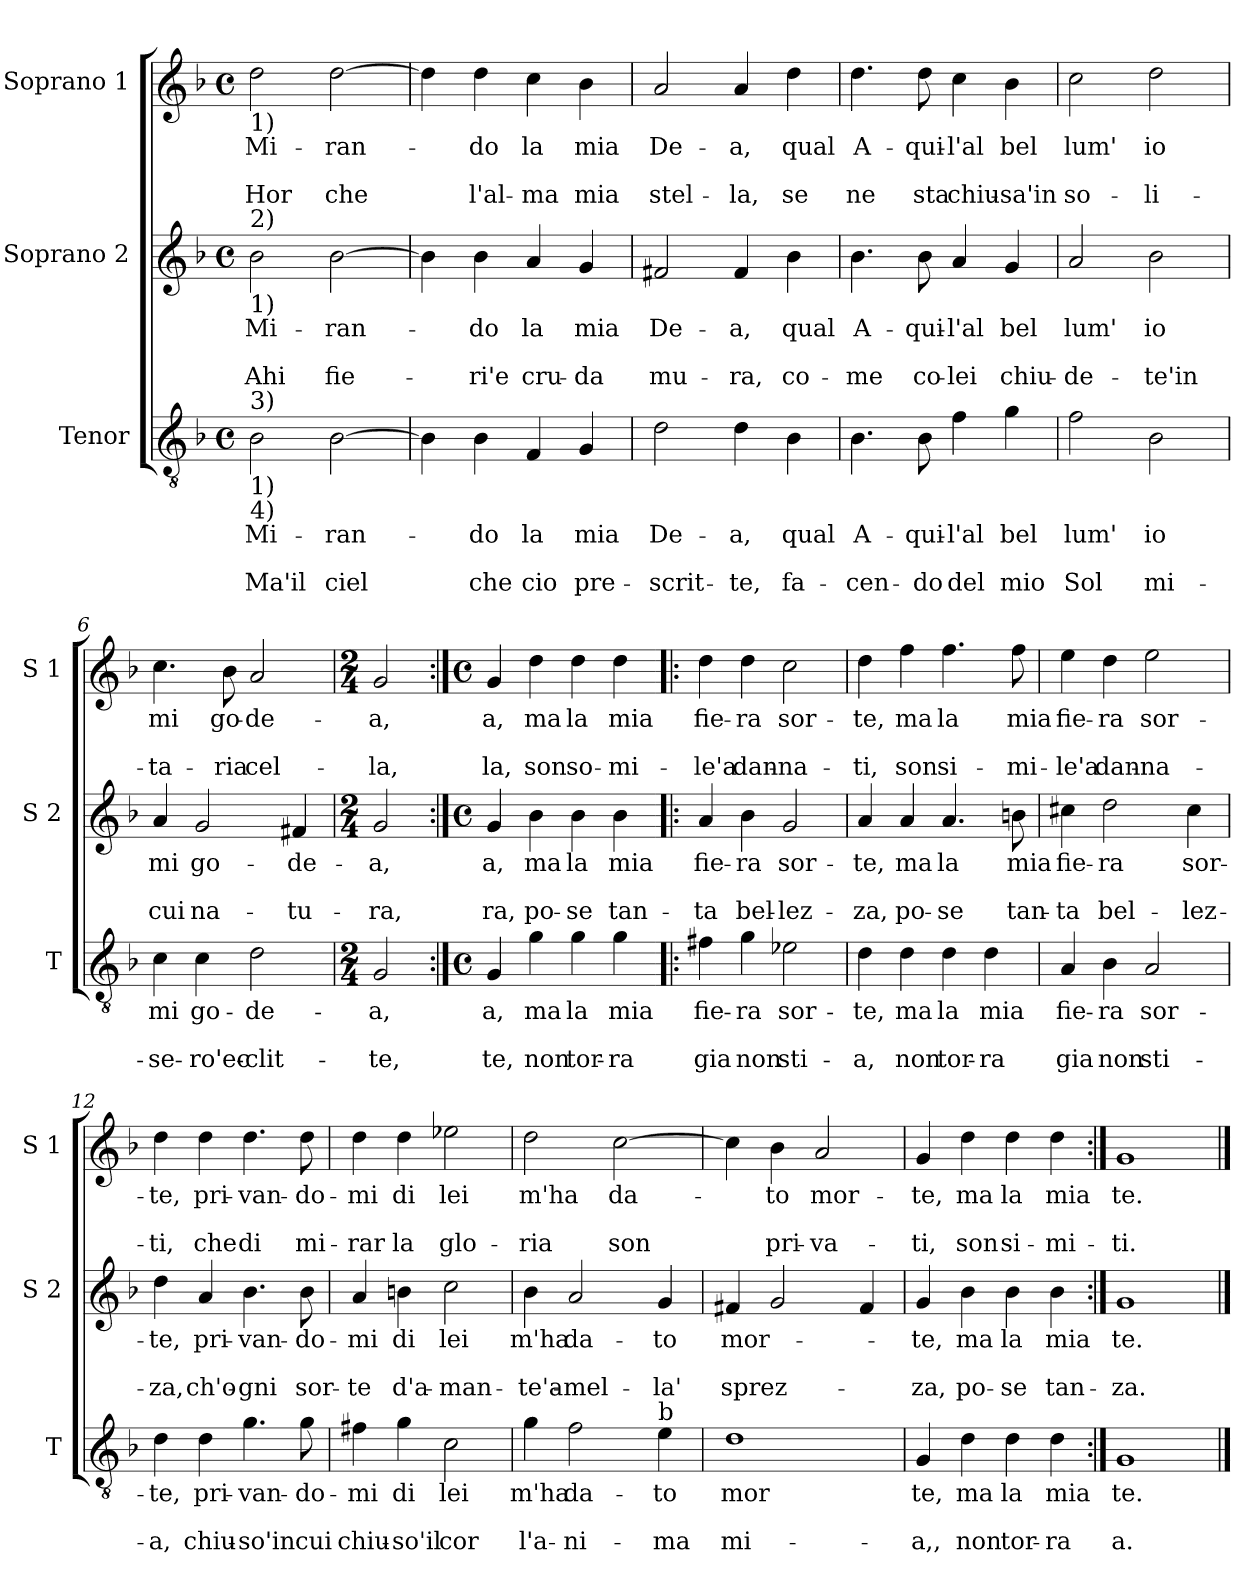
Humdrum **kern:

**kern	**text	**text	**text	**kern	**text	**text	**text	**kern	**text	**text	**text
*part3	*part3	*part3	*part3	*part2	*part2	*part2	*part2	*part1	*part1	*part1	*part1
*staff3	*staff3	*staff3	*staff3	*staff2	*staff2	*staff2	*staff2	*staff1	*staff1	*staff1	*staff1
*I"Tenor	*	*	*	*I"Soprano 2	*	*	*	*I"Soprano 1	*	*	*
*I'T	*	*	*	*I'S 2	*	*	*	*I'S 1	*	*	*
*clefGv2	*	*	*	*clefG2	*	*	*	*clefG2	*	*	*
*k[b-]	*	*	*	*k[b-]	*	*	*	*k[b-]	*	*	*
*F:	*	*	*	*F:	*	*	*	*F:	*	*	*
*M4/4	*	*	*	*M4/4	*	*	*	*M4/4	*	*	*
*met(c)	*	*	*	*met(c)	*	*	*	*met(c)	*	*	*
=1	=1	=1	=1	=1	=1	=1	=1	=1	=1	=1	=1
!	!	!	!	!	!	!	!	!LO:TX:b:t=1)	!	!	!
!	!	!	!	!LO:TX:a:t=2)	!	!	!	!	!	!	!
!	!	!	!	!LO:TX:b:t=1)	!	!	!	!	!	!	!
!LO:TX:a:t=3)	!	!	!	!	!	!	!	!	!	!	!
!LO:TX:b:t=1)	!	!	!	!	!	!	!	!	!	!	!
!LO:TX:b:t=4)	!	!	!	!	!	!	!	!	!	!	!
!	!LO:LY:b	!	!LO:LY:b	!	!LO:LY:b	!	!LO:LY:b	!	!LO:LY:b	!	!LO:LY:b
2B-\	Mi-	.	Ma'il	2b-\	Mi-	.	Ahi	2dd\	Mi-	.	Hor
!	!LO:LY:b	!	!LO:LY:b	!	!LO:LY:b	!	!LO:LY:b	!	!LO:LY:b	!	!LO:LY:b
[2B-\	-ran-	.	ciel	[2b-\	-ran-	.	fie-	[2dd\	-ran-	.	che
=2	=2	=2	=2	=2	=2	=2	=2	=2	=2	=2	=2
4B-\]	.	.	.	4b-\]	.	.	.	4dd\]	.	.	.
!	!LO:LY:b	!	!LO:LY:b	!	!LO:LY:b	!	!LO:LY:b	!	!LO:LY:b	!	!LO:LY:b
4B-\	-do	.	che	4b-\	-do	.	-ri'e	4dd\	-do	.	l'al-
!	!LO:LY:b	!	!LO:LY:b	!	!LO:LY:b	!	!LO:LY:b	!	!LO:LY:b	!	!LO:LY:b
4F/	la	.	cio	4a/	la	.	cru-	4cc\	la	.	-ma
!	!LO:LY:b	!	!LO:LY:b	!	!LO:LY:b	!	!LO:LY:b	!	!LO:LY:b	!	!LO:LY:b
4G/	mia	.	pre-	4g/	mia	.	-da	4b-\	mia	.	mia
=3	=3	=3	=3	=3	=3	=3	=3	=3	=3	=3	=3
!	!LO:LY:b	!	!LO:LY:b	!	!LO:LY:b	!	!LO:LY:b	!	!LO:LY:b	!	!LO:LY:b
2d\	De-	.	-scrit-	2f#X/	De-	.	mu-	2a/	De-	.	stel-
!	!LO:LY:b	!	!LO:LY:b	!	!LO:LY:b	!	!LO:LY:b	!	!LO:LY:b	!	!LO:LY:b
4d\	-a,	.	-te,	4f#/	-a,	.	-ra,	4a/	-a,	.	-la,
!	!LO:LY:b	!	!LO:LY:b	!	!LO:LY:b	!	!LO:LY:b	!	!LO:LY:b	!	!LO:LY:b
4B-\	qual	.	fa-	4b-\	qual	.	co-	4dd\	qual	.	se
=4	=4	=4	=4	=4	=4	=4	=4	=4	=4	=4	=4
!	!LO:LY:b	!	!LO:LY:b	!	!LO:LY:b	!	!LO:LY:b	!	!LO:LY:b	!	!LO:LY:b
4.B-\	A-	.	-cen-	4.b-\	A-	.	-me	4.dd\	A-	.	ne
!	!LO:LY:b	!	!LO:LY:b	!	!LO:LY:b	!	!LO:LY:b	!	!LO:LY:b	!	!LO:LY:b
8B-\	-qui-	.	-do	8b-\	-qui-	.	co-	8dd\	-qui-	.	sta
!	!LO:LY:b	!	!LO:LY:b	!	!LO:LY:b	!	!LO:LY:b	!	!LO:LY:b	!	!LO:LY:b
4f\	-l'al	.	del	4a/	-l'al	.	-lei	4cc\	-l'al	.	chiu-
!	!LO:LY:b	!	!LO:LY:b	!	!LO:LY:b	!	!LO:LY:b	!	!LO:LY:b	!	!LO:LY:b
4g\	bel	.	mio	4g/	bel	.	chiu-	4b-\	bel	.	-sa'in
!!LO:LB:g=z
=5	=5	=5	=5	=5	=5	=5	=5	=5	=5	=5	=5
!	!LO:LY:b	!	!LO:LY:b	!	!LO:LY:b	!	!LO:LY:b	!	!LO:LY:b	!	!LO:LY:b
2f\	lum'	.	Sol	2a/	lum'	.	-de-	2cc\	lum'	.	so-
!	!LO:LY:b	!	!LO:LY:b	!	!LO:LY:b	!	!LO:LY:b	!	!LO:LY:b	!	!LO:LY:b
2B-\	io	.	mi-	2b-\	io	.	-te'in	2dd\	io	.	-li-
=6	=6	=6	=6	=6	=6	=6	=6	=6	=6	=6	=6
!	!LO:LY:b	!	!LO:LY:b	!	!LO:LY:b	!	!LO:LY:b	!	!LO:LY:b	!	!LO:LY:b
4c\	mi	.	-se-	4a/	mi	.	cui	4.cc\	mi	.	-ta-
!	!LO:LY:b	!	!LO:LY:b	!	!LO:LY:b	!	!LO:LY:b	!	!	!	!
4c\	go-	.	-ro'ec-	2g/	go-	.	na-	.	.	.	.
!	!	!	!	!	!	!	!	!	!LO:LY:b	!	!LO:LY:b
.	.	.	.	.	.	.	.	8b-\	go-	.	-ria
!	!LO:LY:b	!	!LO:LY:b	!	!	!	!	!	!LO:LY:b	!	!LO:LY:b
2d\	-de-	.	-clit-	.	.	.	.	2a/	-de-	.	cel-
!	!	!	!	!	!LO:LY:b	!	!LO:LY:b	!	!	!	!
.	.	.	.	4f#X/	-de-	.	-tu-	.	.	.	.
=7	=7	=7	=7	=7	=7	=7	=7	=7	=7	=7	=7
*M2/4	*	*	*	*M2/4	*	*	*	*M2/4	*	*	*
!	!LO:LY:b	!	!LO:LY:b	!	!LO:LY:b	!	!LO:LY:b	!	!LO:LY:b	!	!LO:LY:b
2G/	-a,	.	-te,	2g/	-a,	.	-ra,	2g/	-a,	.	-la,
=8:|!	=8:|!	=8:|!	=8:|!	=8:|!	=8:|!	=8:|!	=8:|!	=8:|!	=8:|!	=8:|!	=8:|!
*M4/4	*	*	*	*M4/4	*	*	*	*M4/4	*	*	*
*met(c)	*	*	*	*met(c)	*	*	*	*met(c)	*	*	*
!	!LO:LY:b	!	!LO:LY:b	!	!LO:LY:b	!	!LO:LY:b	!	!LO:LY:b	!	!LO:LY:b
4G/	a,	.	te,	4g/	a,	.	ra,	4g/	a,	.	la,
!	!LO:LY:b	!	!LO:LY:b	!	!LO:LY:b	!	!LO:LY:b	!	!LO:LY:b	!	!LO:LY:b
4g\	ma	.	non	4b-\	ma	.	po-	4dd\	ma	.	son
!	!LO:LY:b	!	!LO:LY:b	!	!LO:LY:b	!	!LO:LY:b	!	!LO:LY:b	!	!LO:LY:b
4g\	la	.	tor-	4b-\	la	.	-se	4dd\	la	.	so-
!	!LO:LY:b	!	!LO:LY:b	!	!LO:LY:b	!	!LO:LY:b	!	!LO:LY:b	!	!LO:LY:b
4g\	mia	.	-ra	4b-\	mia	.	tan-	4dd\	mia	.	-mi-
!!LO:PB:g=z
=9!|:	=9!|:	=9!|:	=9!|:	=9!|:	=9!|:	=9!|:	=9!|:	=9!|:	=9!|:	=9!|:	=9!|:
!	!LO:LY:b	!	!LO:LY:b	!	!LO:LY:b	!	!LO:LY:b	!	!LO:LY:b	!	!LO:LY:b
4f#X\	fie-	.	gia	4a/	fie-	.	-ta	4dd\	fie-	.	-le'a
!	!LO:LY:b	!	!LO:LY:b	!	!LO:LY:b	!	!LO:LY:b	!	!LO:LY:b	!	!LO:LY:b
4g\	-ra	.	non	4b-\	-ra	.	bel-	4dd\	-ra	.	dan-
!	!LO:LY:b	!	!LO:LY:b	!	!LO:LY:b	!	!LO:LY:b	!	!LO:LY:b	!	!LO:LY:b
2e-X\	sor-	.	sti-	2g/	sor-	.	-lez-	2cc\	sor-	.	-na-
=10	=10	=10	=10	=10	=10	=10	=10	=10	=10	=10	=10
!	!LO:LY:b	!	!LO:LY:b	!	!LO:LY:b	!	!LO:LY:b	!	!LO:LY:b	!	!LO:LY:b
4d\	-te,	.	-a,	4a/	-te,	.	-za,	4dd\	-te,	.	-ti,
!	!LO:LY:b	!	!LO:LY:b	!	!LO:LY:b	!	!LO:LY:b	!	!LO:LY:b	!	!LO:LY:b
4d\	ma	.	non	4a/	ma	.	po-	4ff\	ma	.	son
!	!LO:LY:b	!	!LO:LY:b	!	!LO:LY:b	!	!LO:LY:b	!	!LO:LY:b	!	!LO:LY:b
4d\	la	.	tor-	4.a/	la	.	-se	4.ff\	la	.	si-
!	!LO:LY:b	!	!LO:LY:b	!	!	!	!	!	!	!	!
4d\	mia	.	-ra	.	.	.	.	.	.	.	.
!	!	!	!	!	!LO:LY:b	!	!LO:LY:b	!	!LO:LY:b	!	!LO:LY:b
.	.	.	.	8bn\	mia	.	tan-	8ff\	mia	.	-mi-
=11	=11	=11	=11	=11	=11	=11	=11	=11	=11	=11	=11
!	!LO:LY:b	!	!LO:LY:b	!	!LO:LY:b	!	!LO:LY:b	!	!LO:LY:b	!	!LO:LY:b
4A/	fie-	.	gia	4cc#X\	fie-	.	-ta	4ee\	fie-	.	-le'a
!	!LO:LY:b	!	!LO:LY:b	!	!LO:LY:b	!	!LO:LY:b	!	!LO:LY:b	!	!LO:LY:b
4B-\	-ra	.	non	2dd\	-ra	.	bel-	4dd\	-ra	.	dan-
!	!LO:LY:b	!	!LO:LY:b	!	!	!	!	!	!LO:LY:b	!	!LO:LY:b
2A/	sor-	.	sti-	.	.	.	.	2ee\	sor-	.	-na-
!	!	!	!	!	!LO:LY:b	!	!LO:LY:b	!	!	!	!
.	.	.	.	4cc#\	sor-	.	-lez-	.	.	.	.
=12	=12	=12	=12	=12	=12	=12	=12	=12	=12	=12	=12
!	!LO:LY:b	!	!LO:LY:b	!	!LO:LY:b	!	!LO:LY:b	!	!LO:LY:b	!	!LO:LY:b
4d\	-te,	.	-a,	4dd\	-te,	.	-za,	4dd\	-te,	.	-ti,
!	!LO:LY:b	!	!LO:LY:b	!	!LO:LY:b	!	!LO:LY:b	!	!LO:LY:b	!	!LO:LY:b
4d\	pri-	.	chiu-	4a/	pri-	.	ch'o-	4dd\	pri-	.	che
!	!LO:LY:b	!	!LO:LY:b	!	!LO:LY:b	!	!LO:LY:b	!	!LO:LY:b	!	!LO:LY:b
4.g\	-van-	.	-so'in	4.b-\	-van-	.	-gni	4.dd\	-van-	.	di
!	!LO:LY:b	!	!LO:LY:b	!	!LO:LY:b	!	!LO:LY:b	!	!LO:LY:b	!	!LO:LY:b
8g\	-do-	.	cui	8b-\	-do-	.	sor-	8dd\	-do-	.	mi-
=13	=13	=13	=13	=13	=13	=13	=13	=13	=13	=13	=13
!	!LO:LY:b	!	!LO:LY:b	!	!LO:LY:b	!	!LO:LY:b	!	!LO:LY:b	!	!LO:LY:b
4f#X\	-mi	.	chiu-	4a/	-mi	.	-te	4dd\	-mi	.	-rar
!	!LO:LY:b	!	!LO:LY:b	!	!LO:LY:b	!	!LO:LY:b	!	!LO:LY:b	!	!LO:LY:b
4g\	di	.	-so'il	4bn\	di	.	d'a-	4dd\	di	.	la
!	!LO:LY:b	!	!LO:LY:b	!	!LO:LY:b	!	!LO:LY:b	!	!LO:LY:b	!	!LO:LY:b
2c\	lei	.	cor	2cc\	lei	.	-man-	2ee-X\	lei	.	glo-
!!LO:LB:g=z
=14	=14	=14	=14	=14	=14	=14	=14	=14	=14	=14	=14
!	!LO:LY:b	!	!LO:LY:b	!	!LO:LY:b	!	!LO:LY:b	!	!LO:LY:b	!	!LO:LY:b
4g\	m'ha	.	l'a-	4b-\	m'ha	.	-te'a-	2dd\	m'ha	.	-ria
!	!LO:LY:b	!	!LO:LY:b	!	!LO:LY:b	!	!LO:LY:b	!	!	!	!
2f\	da-	.	-ni-	2a/	da-	.	-mel-	.	.	.	.
!	!	!	!	!	!	!	!	!	!LO:LY:b	!	!LO:LY:b
.	.	.	.	.	.	.	.	[2cc\	da-	.	son
!LO:TX:a:t=b	!	!	!	!	!	!	!	!	!	!	!
!	!LO:LY:b	!	!LO:LY:b	!	!LO:LY:b	!	!LO:LY:b	!	!	!	!
4e\	-to	.	-ma	4g/	-to	.	-la'	.	.	.	.
=15	=15	=15	=15	=15	=15	=15	=15	=15	=15	=15	=15
!	!LO:LY:b	!	!LO:LY:b	!	!LO:LY:b	!	!LO:LY:b	!	!	!	!
1d	mor	.	mi-	4f#X/	mor-	.	sprez-	4cc\]	.	.	.
!	!	!	!	!	!	!	!	!	!LO:LY:b	!	!LO:LY:b
.	.	.	.	2g/	.	.	.	4b-\	-to	.	pri-
!	!	!	!	!	!	!	!	!	!LO:LY:b	!	!LO:LY:b
.	.	.	.	.	.	.	.	2a/	mor-	.	-va-
.	.	.	.	4f#/	.	.	.	.	.	.	.
=16	=16	=16	=16	=16	=16	=16	=16	=16	=16	=16	=16
!	!LO:LY:b	!	!LO:LY:b	!	!LO:LY:b	!	!LO:LY:b	!	!LO:LY:b	!	!LO:LY:b
4G/	te,	.	-a,,	4g/	-te,	.	-za,	4g/	-te,	.	-ti,
!	!LO:LY:b	!	!LO:LY:b	!	!LO:LY:b	!	!LO:LY:b	!	!LO:LY:b	!	!LO:LY:b
4d\	ma	.	non	4b-\	ma	.	po-	4dd\	ma	.	son
!	!LO:LY:b	!	!LO:LY:b	!	!LO:LY:b	!	!LO:LY:b	!	!LO:LY:b	!	!LO:LY:b
4d\	la	.	tor-	4b-\	la	.	-se	4dd\	la	.	si-
!	!LO:LY:b	!	!LO:LY:b	!	!LO:LY:b	!	!LO:LY:b	!	!LO:LY:b	!	!LO:LY:b
4d\	mia	.	-ra	4b-\	mia	.	tan-	4dd\	mia	.	-mi-
=17:|!	=17:|!	=17:|!	=17:|!	=17:|!	=17:|!	=17:|!	=17:|!	=17:|!	=17:|!	=17:|!	=17:|!
!	!LO:LY:b	!	!LO:LY:b	!	!LO:LY:b	!	!LO:LY:b	!	!LO:LY:b	!	!LO:LY:b
1G	te.-	.	a.	1g	te.	.	-za.	1g	te.	.	-ti.
==	==	==	==	==	==	==	==	==	==	==	==
*-	*-	*-	*-	*-	*-	*-	*-	*-	*-	*-	*-
